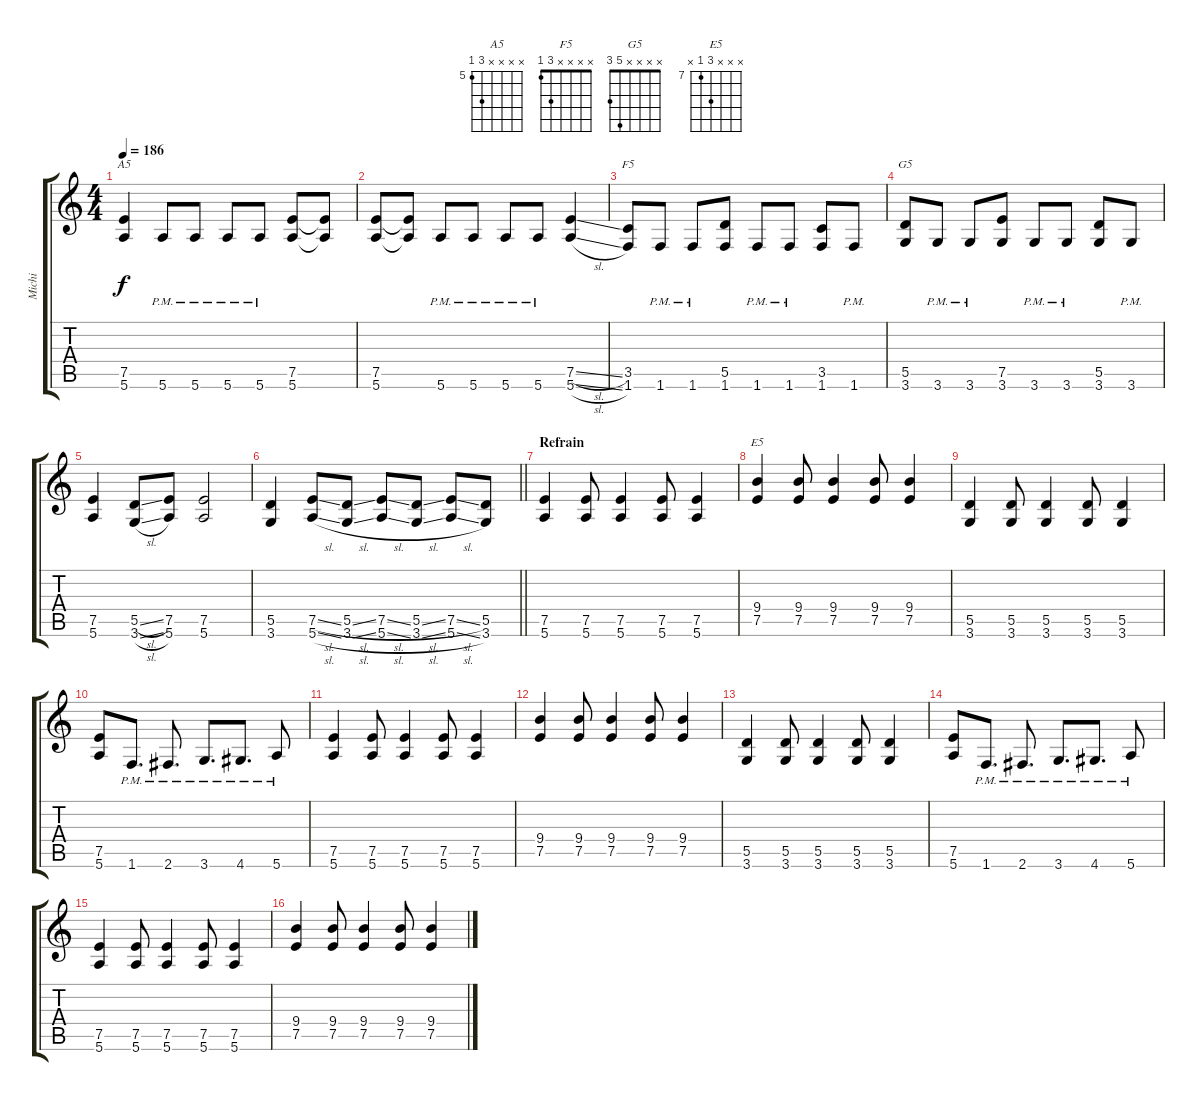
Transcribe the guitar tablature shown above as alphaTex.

\track ("Michi" "Michi") {instrument overdrivenguitar}
\staff {score tabs}
\tuning (E4 B3 G3 D3 A2 E2) {hide}
\chord ("A5" x x x x 7 5) {firstfret 5}
\chord ("F5" x x x x 3 1)
\chord ("G5" x x x x 5 3)
\chord ("E5" x x x 9 7 x) {firstfret 7}
\ts (4 4)
\tempo 186
\clef g2
\ks c
(7.5 5.6).4{ch "A5" dy f} 5.6{pm}.8 5.6{pm}.8 5.6{pm}.8 5.6{pm}.8 (7.5 5.6).8 (7.5{t} 5.6{t}).8 |
(7.5 5.6).8 (7.5{t} 5.6{t}).8 5.6{pm}.8 5.6{pm}.8 5.6{pm}.8 5.6{pm}.8 (7.5{sl} 5.6{sl}).4 |
(3.5 1.6).8{ch "F5"} 1.6{pm}.8 1.6{pm}.8 (5.5 1.6).8 1.6{pm}.8 1.6{pm}.8 (3.5 1.6).8 1.6{pm}.8 |
(5.5 3.6).8{ch "G5"} 3.6{pm}.8 3.6{pm}.8 (7.5 3.6).8 3.6{pm}.8 3.6{pm}.8 (5.5 3.6).8 3.6{pm}.8 |
(7.5 5.6).4 (5.5{sl} 3.6{sl}).8 (7.5 5.6).8 (7.5 5.6).2 |
\barLineRight lightlight
(5.5 3.6).4 (7.5{sl} 5.6{sl}).8 (5.5{sl} 3.6{sl}).8 (7.5{sl} 5.6{sl}).8 (5.5{sl} 3.6{sl}).8 (7.5{sl} 5.6{sl}).8 (5.5 3.6).8 |
\section ("" "Refrain")
(7.5 5.6).4 (7.5 5.6).8 (7.5 5.6).4 (7.5 5.6).8 (7.5 5.6).4 |
(9.4 7.5).4{ch "E5"} (9.4 7.5).8 (9.4 7.5).4 (9.4 7.5).8 (9.4 7.5).4 |
(5.5 3.6).4 (5.5 3.6).8 (5.5 3.6).4 (5.5 3.6).8 (5.5 3.6).4 |
(7.5 5.6).8 1.6{pm}.8{d} 2.6{pm}.8{d} 3.6{pm}.8{d} 4.6{pm}.8{d} 5.6{pm}.8 |
(7.5 5.6).4 (7.5 5.6).8 (7.5 5.6).4 (7.5 5.6).8 (7.5 5.6).4 |
(9.4 7.5).4 (9.4 7.5).8 (9.4 7.5).4 (9.4 7.5).8 (9.4 7.5).4 |
(5.5 3.6).4 (5.5 3.6).8 (5.5 3.6).4 (5.5 3.6).8 (5.5 3.6).4 |
(7.5 5.6).8 1.6{pm}.8{d} 2.6{pm}.8{d} 3.6{pm}.8{d} 4.6{pm}.8{d} 5.6{pm}.8 |
(7.5 5.6).4 (7.5 5.6).8 (7.5 5.6).4 (7.5 5.6).8 (7.5 5.6).4 |
(9.4 7.5).4 (9.4 7.5).8 (9.4 7.5).4 (9.4 7.5).8 (9.4 7.5).4
